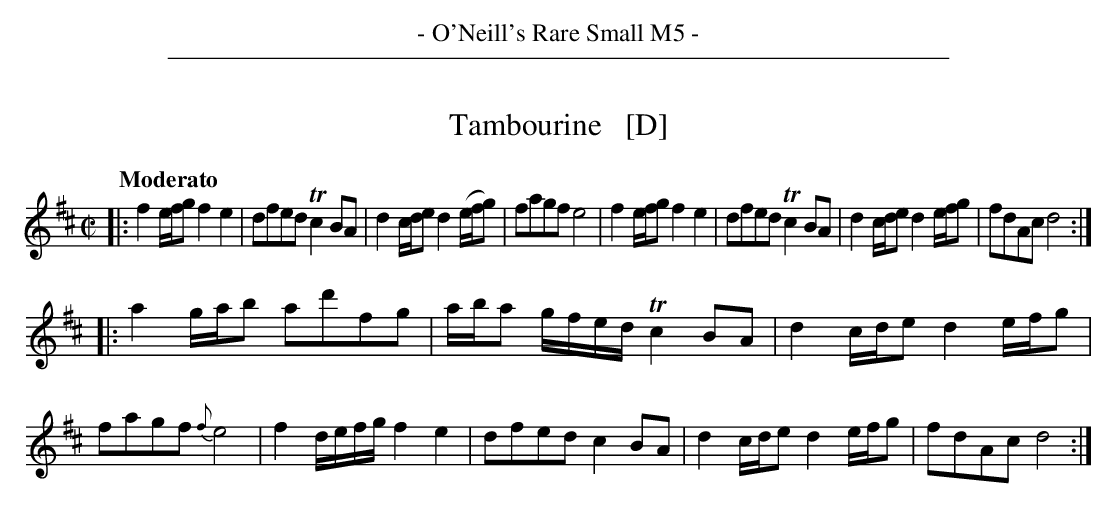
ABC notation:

X:1
T: Tambourine   [D]
Q: "Moderato"
M: C|
L: 1/8
K: D
|:\
f2 e/f/g f2e2 | dfed Tc2BA | d2 c/d/e d2 (e/f/g) | fagf e4 |\
f2 e/f/g f2e2 | dfed Tc2BA | d2 c/d/e d2 e/f/g | fdAc d4 ::
a2 g/a/b ad'fg | a/b/a g/f/e/d/ Tc2BA | d2 c/d/e d2 e/f/g | fagf {f}e4 |\
f2 d/e/f/g/ f2e2 | dfed c2BA | d2 c/d/e d2 e/f/g | fdAc d4 :|
